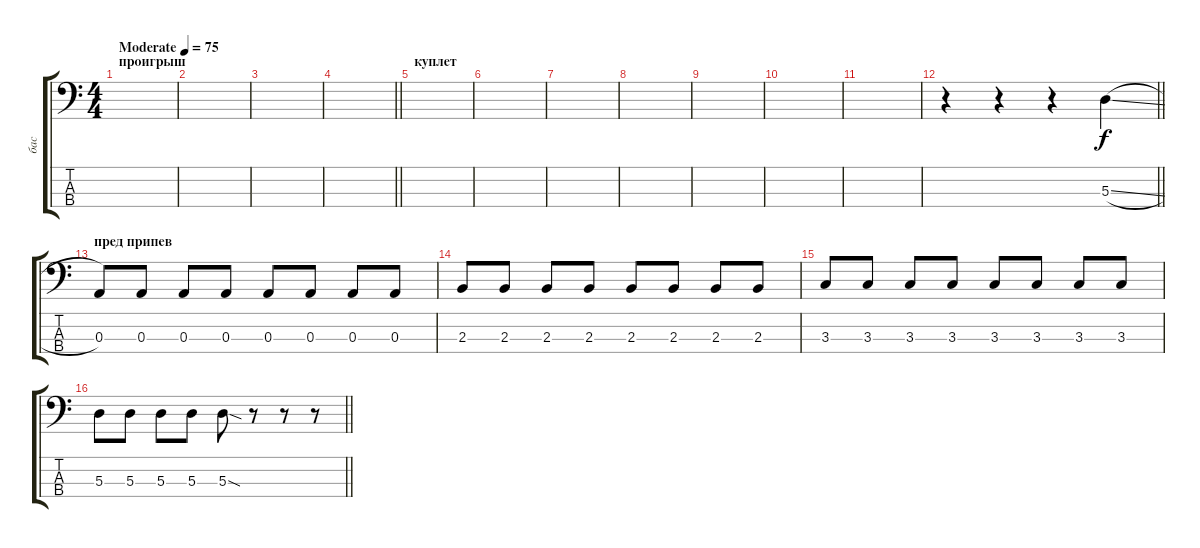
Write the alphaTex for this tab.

\track ("бас" "бас") {instrument electricbassfinger}
\staff {score tabs}
\tuning (G2 D2 A1 E1) {hide}
\ts (4 4)
\section ("" "проигрыш")
\tempo (75 "Moderate")
\clef f4
\ks c
|
|
|
\barLineRight lightlight
|
\section ("" "куплет")
|
|
|
|
|
|
|
\barLineRight lightlight
r.4 r.4 r.4 5.3{sl}.4 |
\section ("" "пред припев")
0.3.8 0.3.8 0.3.8 0.3.8 0.3.8 0.3.8 0.3.8 0.3.8 |
2.3.8 2.3.8 2.3.8 2.3.8 2.3.8 2.3.8 2.3.8 2.3.8 |
3.3.8 3.3.8 3.3.8 3.3.8 3.3.8 3.3.8 3.3.8 3.3.8 |
\barLineRight lightlight
5.3.8 5.3.8 5.3.8 5.3.8 5.3{sod}.8 r.8 r.8 r.8
